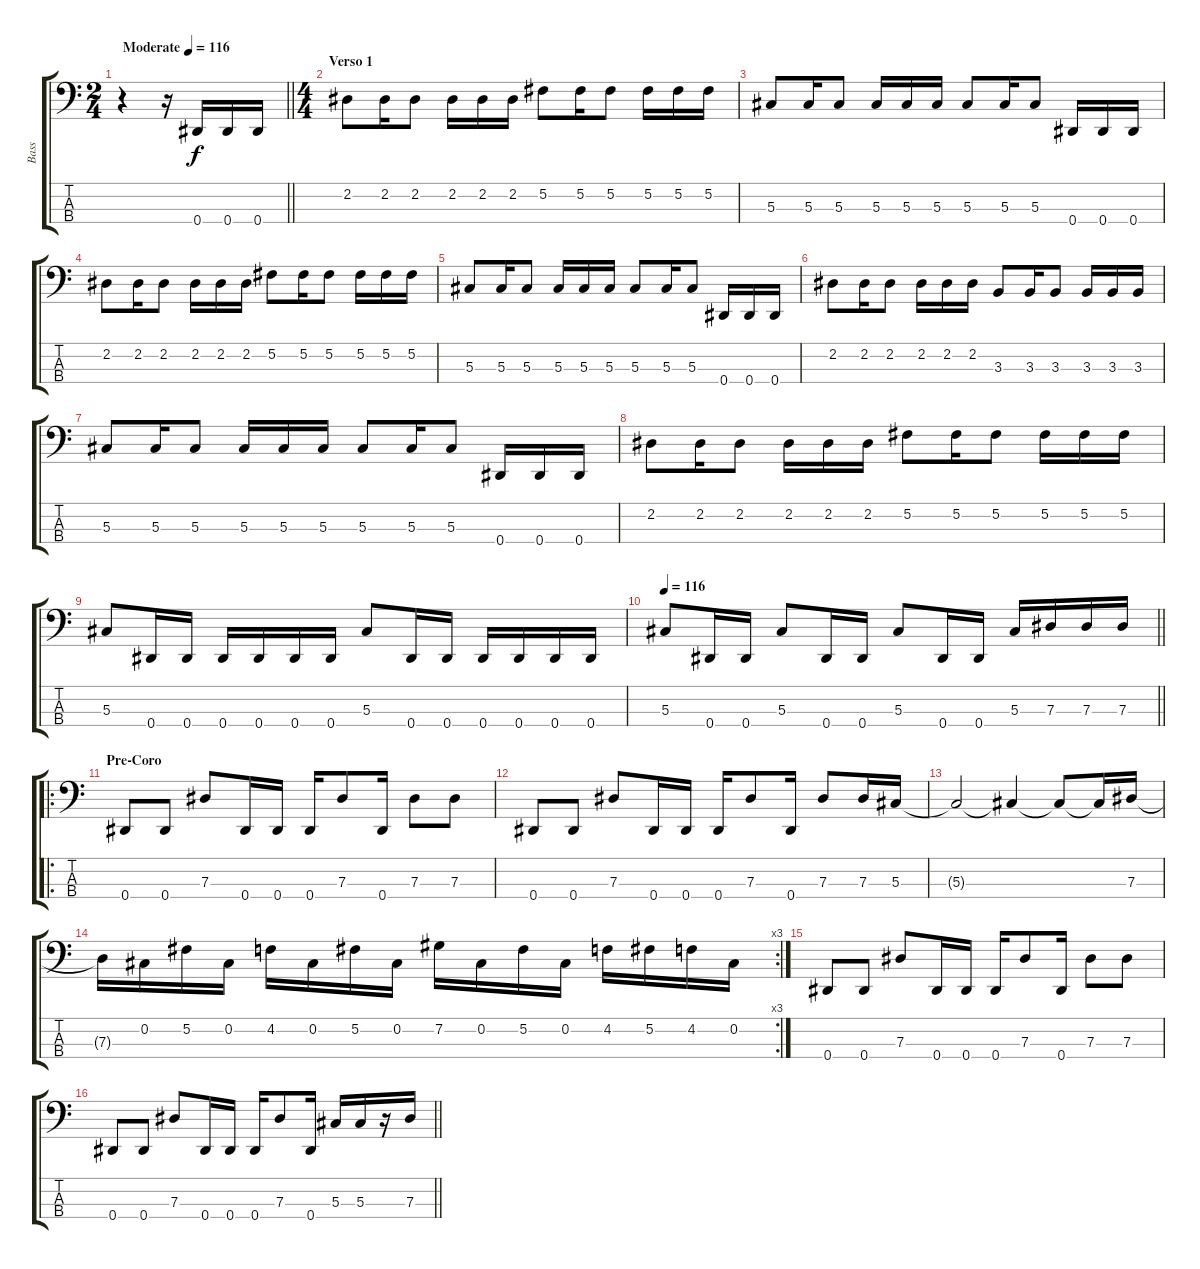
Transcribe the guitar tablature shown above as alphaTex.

\track ("Bass" "Bass") {instrument electricbasspick}
\staff {score tabs}
\tuning (Gb2 Db2 Ab1 Eb1) {hide}
\ts (2 4)
\tempo (116 "Moderate")
\clef f4
\barLineRight lightlight
\ks c
r.4{dy f instrument electricbasspick} r.16 0.4.16 0.4.16 0.4.16 |
\ts (4 4)
\section ("" "Verso 1")
2.2.8 2.2.16 2.2.8 2.2.16 2.2.16 2.2.16 5.2.8 5.2.16 5.2.8 5.2.16 5.2.16 5.2.16 |
5.3.8 5.3.16 5.3.8 5.3.16 5.3.16 5.3.16 5.3.8 5.3.16 5.3.8 0.4.16 0.4.16 0.4.16 |
2.2.8 2.2.16 2.2.8 2.2.16 2.2.16 2.2.16 5.2.8 5.2.16 5.2.8 5.2.16 5.2.16 5.2.16 |
5.3.8 5.3.16 5.3.8 5.3.16 5.3.16 5.3.16 5.3.8 5.3.16 5.3.8 0.4.16 0.4.16 0.4.16 |
2.2.8 2.2.16 2.2.8 2.2.16 2.2.16 2.2.16 3.3.8 3.3.16 3.3.8 3.3.16 3.3.16 3.3.16 |
5.3.8 5.3.16 5.3.8 5.3.16 5.3.16 5.3.16 5.3.8 5.3.16 5.3.8 0.4.16 0.4.16 0.4.16 |
2.2.8 2.2.16 2.2.8 2.2.16 2.2.16 2.2.16 5.2.8 5.2.16 5.2.8 5.2.16 5.2.16 5.2.16 |
5.3.8 0.4.16 0.4.16 0.4.16 0.4.16 0.4.16 0.4.16 5.3.8 0.4.16 0.4.16 0.4.16 0.4.16 0.4.16 0.4.16 |
\tempo 116
\barLineRight lightlight
5.3.8 0.4.16 0.4.16 5.3.8 0.4.16 0.4.16 5.3.8 0.4.16 0.4.16 5.3.16 7.3.16 7.3.16 7.3.16 |
\ro
\section ("" "Pre-Coro")
0.4.8 0.4.8 7.3.8 0.4.16 0.4.16 0.4.16 7.3.8 0.4.16 7.3.8 7.3.8 |
0.4.8 0.4.8 7.3.8 0.4.16 0.4.16 0.4.16 7.3.8 0.4.16 7.3.8 7.3.16 5.3.16 |
5.3{t}.2 5.3{t}.4 5.3{t}.8 5.3{t}.16 7.3.16 |
\rc 3
7.3{t}.16 0.2.16 5.2.16 0.2.16 4.2.16 0.2.16 5.2.16 0.2.16 7.2.16 0.2.16 5.2.16 0.2.16 4.2.16 5.2.16 4.2.16 0.2.16 |
0.4.8 0.4.8 7.3.8 0.4.16 0.4.16 0.4.16 7.3.8 0.4.16 7.3.8 7.3.8 |
\barLineRight lightlight
0.4.8 0.4.8 7.3.8 0.4.16 0.4.16 0.4.16 7.3.8 0.4.16 5.3.16 5.3.16 r.16 7.3.16
